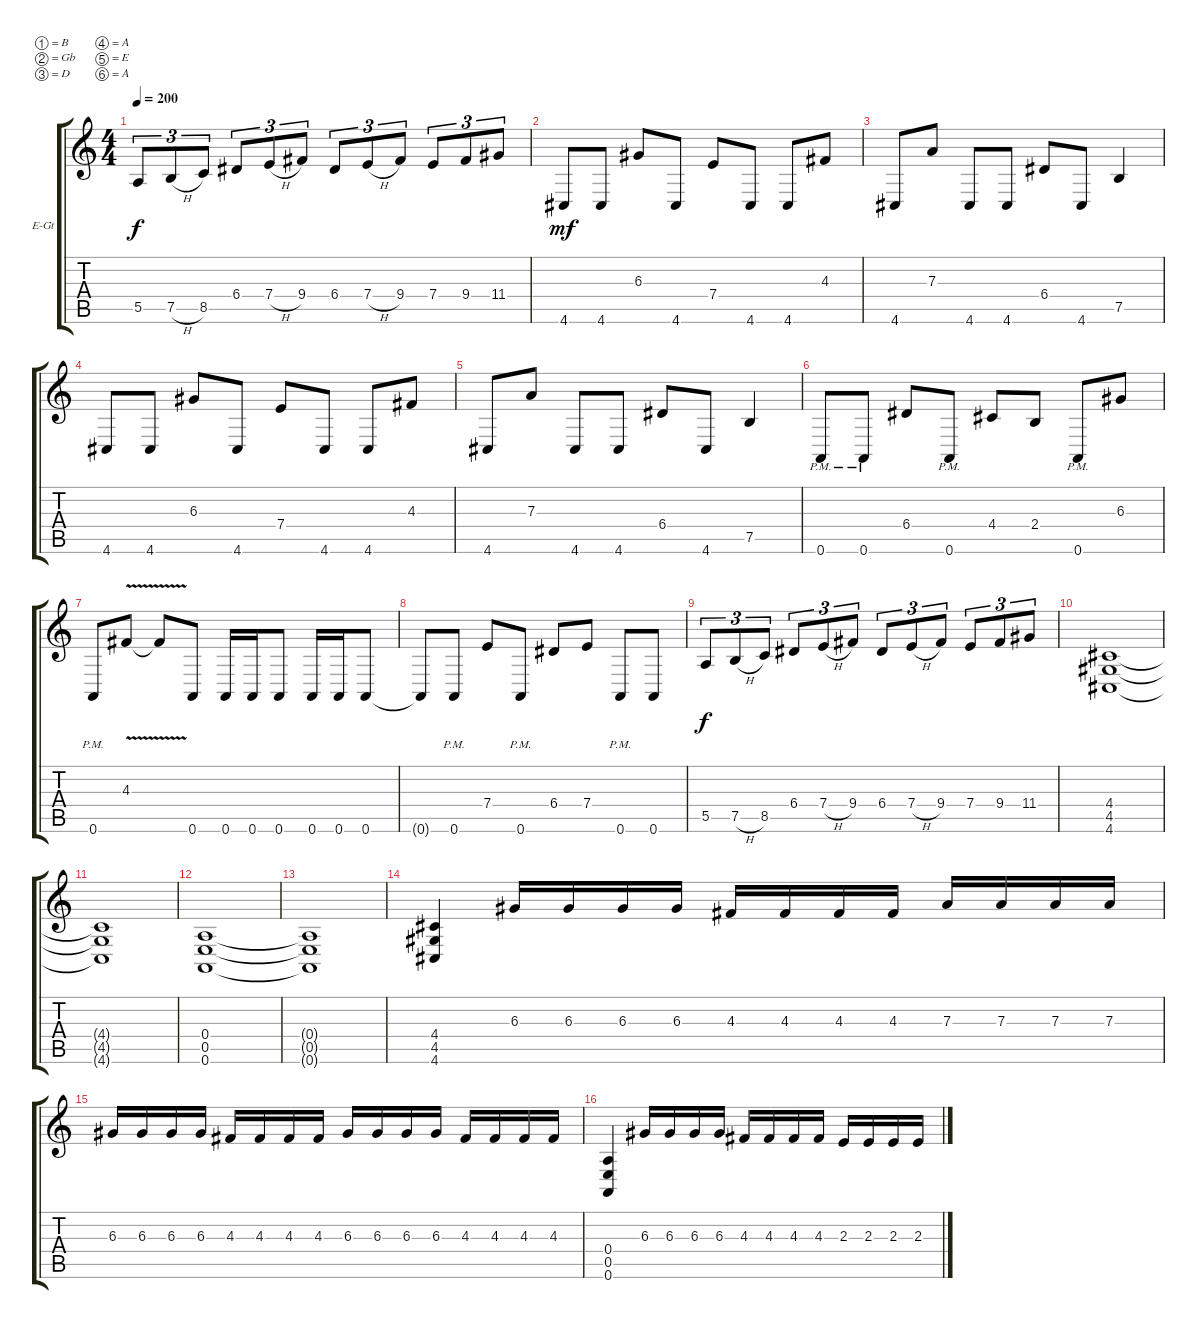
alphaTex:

\bracketExtendMode groupsimilarinstruments
\firstSystemTrackNameOrientation horizontal
\otherSystemsTrackNameOrientation horizontal
\track ("Nevan Motherfucker" "E-Gt") {instrument distortionguitar}
\staff {score tabs}
\tuning (B3 Gb3 D3 A2 E2 A1)
\ts (4 4)
\tempo 200
\clef g2
\ks c
5.5.8{tu (3 2) dy f} 7.5{h}.8{tu (3 2)} 8.5.8{tu (3 2)} 6.4.8{tu (3 2)} 7.4{h}.8{tu (3 2)} 9.4.8{tu (3 2)} 6.4.8{tu (3 2)} 7.4{h}.8{tu (3 2)} 9.4.8{tu (3 2)} 7.4.8{tu (3 2)} 9.4.8{tu (3 2)} 11.4.8{tu (3 2)} |
4.6.8{dy mf} 4.6.8 6.3.8 4.6.8 7.4.8 4.6.8 4.6.8 4.3.8 |
4.6.8 7.3.8 4.6.8 4.6.8 6.4.8 4.6.8 7.5.4 |
4.6.8 4.6.8 6.3.8 4.6.8 7.4.8 4.6.8 4.6.8 4.3.8 |
4.6.8 7.3.8 4.6.8 4.6.8 6.4.8 4.6.8 7.5.4 |
0.6{pm}.8 0.6{pm}.8 6.4.8 0.6{pm}.8 4.4.8 2.4.8 0.6{pm}.8 6.3.8 |
0.6{pm}.8 4.3{v}.8 4.3{v t}.8 0.6.8 0.6.16 0.6.16 0.6.8 0.6.16 0.6.16 0.6.8 |
0.6{t}.8 0.6{pm}.8 7.4.8 0.6{pm}.8 6.4.8 7.4.8 0.6{pm}.8 0.6.8 |
5.5.8{tu (3 2) dy f} 7.5{h}.8{tu (3 2)} 8.5.8{tu (3 2)} 6.4.8{tu (3 2)} 7.4{h}.8{tu (3 2)} 9.4.8{tu (3 2)} 6.4.8{tu (3 2)} 7.4{h}.8{tu (3 2)} 9.4.8{tu (3 2)} 7.4.8{tu (3 2)} 9.4.8{tu (3 2)} 11.4.8{tu (3 2)} |
(4.4 4.5 4.6).1 |
(4.4{t} 4.5{t} 4.6{t}).1 |
(0.4 0.5 0.6).1 |
(0.4{t} 0.5{t} 0.6{t}).1 |
(4.4 4.5 4.6).4 6.3.16 6.3.16 6.3.16 6.3.16 4.3.16 4.3.16 4.3.16 4.3.16 7.3.16 7.3.16 7.3.16 7.3.16 |
6.3.16 6.3.16 6.3.16 6.3.16 4.3.16 4.3.16 4.3.16 4.3.16 6.3.16 6.3.16 6.3.16 6.3.16 4.3.16 4.3.16 4.3.16 4.3.16 |
(0.4 0.5 0.6).4 6.3.16 6.3.16 6.3.16 6.3.16 4.3.16 4.3.16 4.3.16 4.3.16 2.3.16 2.3.16 2.3.16 2.3.16
